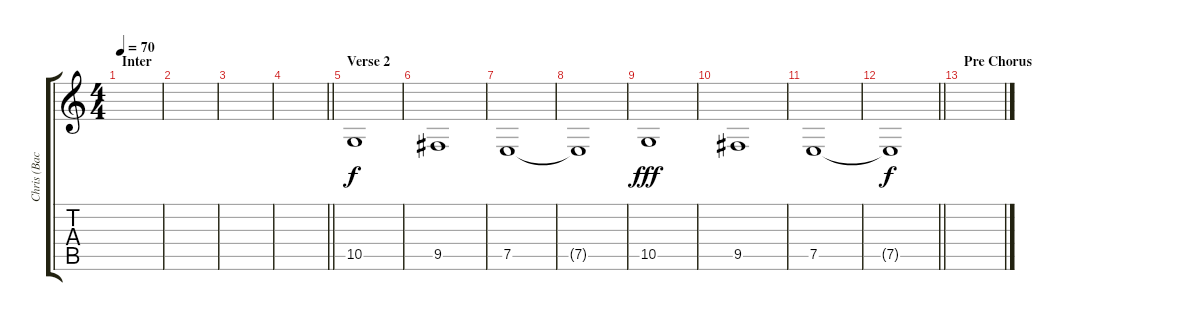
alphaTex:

\track ("Chris (Background)" "Chris (Bac") {instrument glockenspiel}
\staff {score tabs}
\tuning (E4 B3 G3 D3 A2 E2) {hide}
\ts (4 4)
\section ("" "Inter")
\tempo 70
\clef g2
\ks c
|
|
|
\barLineRight lightlight
|
\section ("" "Verse 2")
10.5.1 |
9.5.1 |
7.5.1 |
7.5{t}.1{dy f} |
10.5.1{dy fff} |
9.5.1 |
7.5.1 |
\barLineRight lightlight
7.5{t}.1{dy f} |
\section ("" "Pre Chorus")
